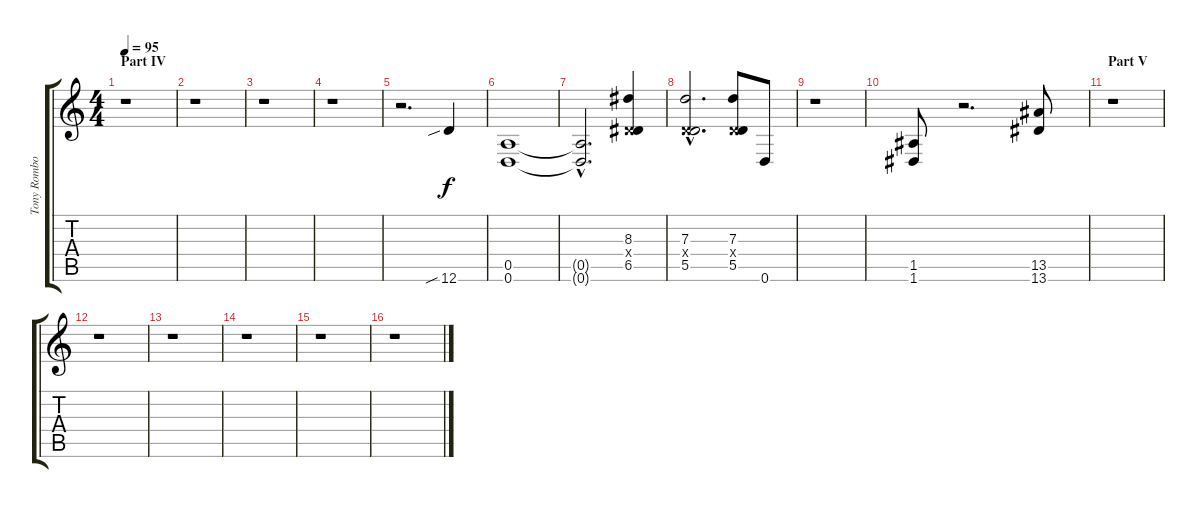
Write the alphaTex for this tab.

\track ("Tony Rombola - Fills Guitar" "Tony Rombo") {instrument overdrivenguitar}
\staff {score tabs}
\tuning (E4 B3 G3 D3 A2 D2) {hide}
\ts (4 4)
\section ("" "Part IV")
\tempo 95
\clef g2
\ks c
r.1{dy f} |
r.1 |
r.1 |
r.1 |
r.2{d} 12.6{sib}.4 |
(0.5 0.6).1 |
(0.5{hac t} 0.6{hac t}).2{d} (8.3 0.4{x} 6.5).4 |
(7.3{hac} 0.4{hac x} 5.5{hac}).2{d} (7.3 0.4{x} 5.5).8 0.6.8 |
r.1 |
(1.5 1.6).8 r.2{d} (13.5 13.6).8 |
\section ("" "Part V")
r.1 |
r.1 |
r.1 |
r.1 |
r.1 |
r.1
